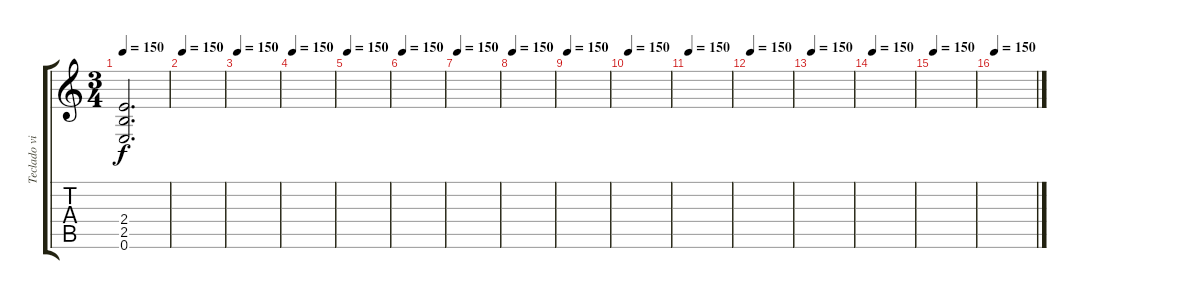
\track ("Teclado viejo (?)/Cuerdas/Mandolina (FX)" "Teclado vi") {instrument acousticguitarsteel}
\staff {score tabs}
\tuning (E4 B3 G3 D3 A2 E2) {hide}
\ts (3 4)
\tempo 150
\clef g2
\ks c
(2.4{t} 2.5{t} 0.6{t}).2{d dy f} |
\tempo 150
|
\tempo 150
|
\tempo 150
|
\tempo 150
|
\tempo 150
|
\tempo 150
|
\tempo 150
|
\tempo 150
|
\tempo 150
|
\tempo 150
|
\tempo 150
|
\tempo 150
|
\tempo 150
|
\tempo 150
|
\tempo 150
